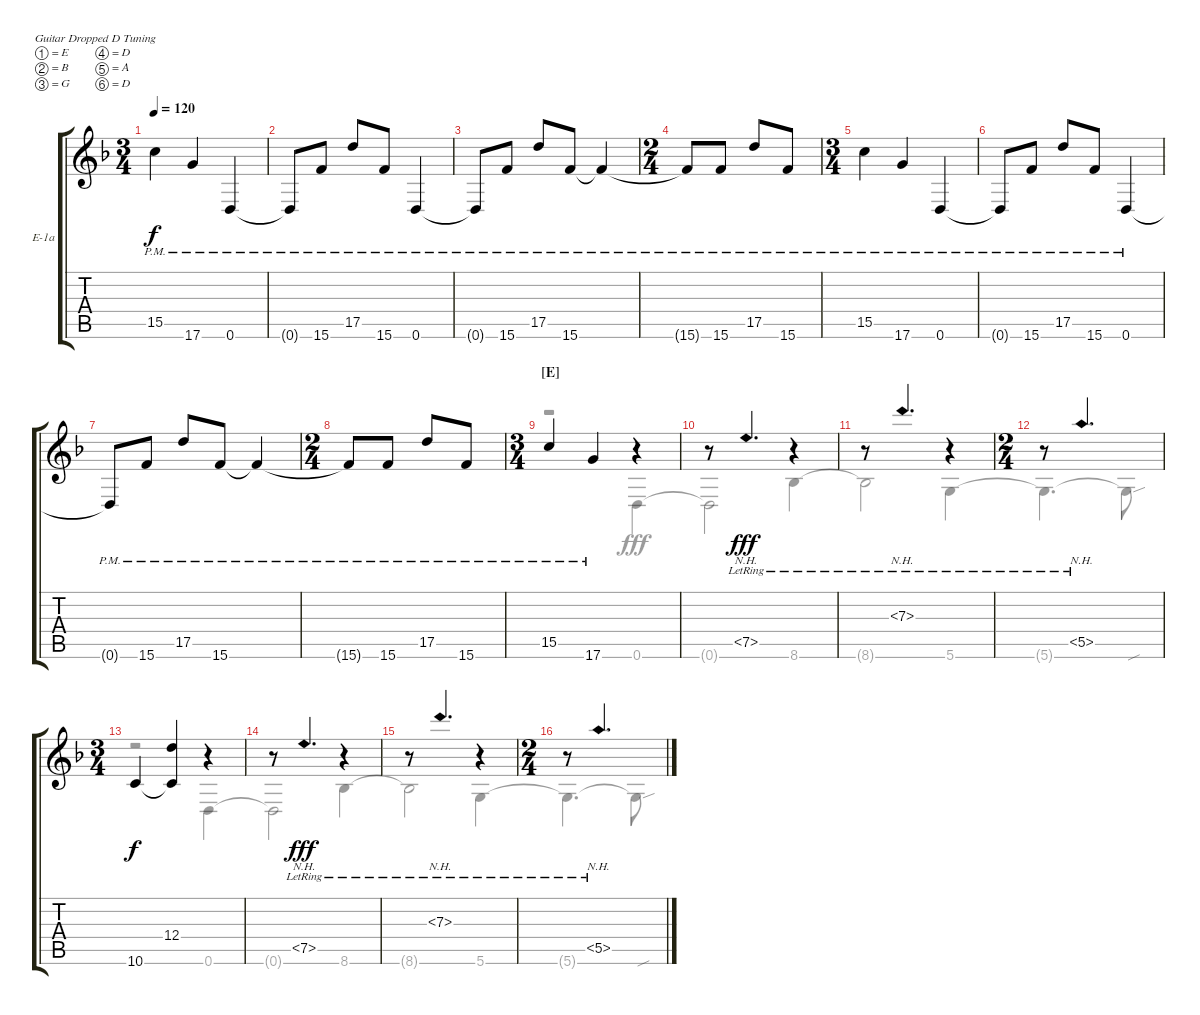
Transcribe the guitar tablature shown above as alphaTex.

\defaultSystemsLayout 4
\bracketExtendMode groupsimilarinstruments
\firstSystemTrackNameOrientation horizontal
\otherSystemsTrackNameOrientation horizontal
\track ("Effect 1a" "E-1a") {instrument electricguitarclean}
\staff {score tabs}
\tuning (E4 B3 G3 D3 A2 D2)
\voice
\ts (3 4)
\tempo 120
\clef g2
\ks f
15.5{pm}.4{dy f} 17.6{pm}.4 0.6{pm}.4 |
0.6{pm t}.8 15.6{pm}.8 17.5{pm}.8 15.6{pm}.8 0.6{pm}.4 |
0.6{pm t}.8 15.6{pm}.8 17.5{pm}.8 15.6{pm}.8 15.6{pm t}.4 |
\ts (2 4)
15.6{pm t}.8 15.6{pm}.8 17.5{pm}.8 15.6{pm}.8 |
\ts (3 4)
15.5{pm}.4 17.6{pm}.4 0.6{pm}.4 |
0.6{pm t}.8 15.6{pm}.8 17.5{pm}.8 15.6{pm}.8 0.6{pm}.4 |
0.6{pm t}.8 15.6{pm}.8 17.5{pm}.8 15.6{pm}.8 15.6{pm t}.4 |
\ts (2 4)
15.6{pm t}.8 15.6{pm}.8 17.5{pm}.8 15.6{pm}.8 |
\ts (3 4)
\section ("E" "")
15.5{pm}.4 17.6{pm}.4 r.4 |
r.8 7.5{nh lr}.4{d dy fff} r.4 |
r.8 7.3{nh lr}.4{d} r.4 |
\ts (2 4)
r.8 5.5{nh lr}.4{d} |
\ts (3 4)
10.6.4{dy f} (10.6{t} 12.4).4 r.4 |
r.8 7.5{nh lr}.4{d dy fff} r.4 |
r.8 7.3{nh lr}.4{d} r.4 |
\ts (2 4)
r.8 5.5{nh lr}.4{d}
\voice
\clef g2
\ottava regular
\simile none
\ks f
|
|
|
|
|
|
|
|
r.2 0.6.4 |
0.6{t}.2 8.6.4 |
8.6{t}.2 5.6.4 |
5.6{t}.4{d} 5.6{sou t}.8 |
r.2 0.6.4 |
0.6{t}.2 8.6.4 |
8.6{t}.2 5.6.4 |
5.6{t}.4{d} 5.6{sou t}.8
